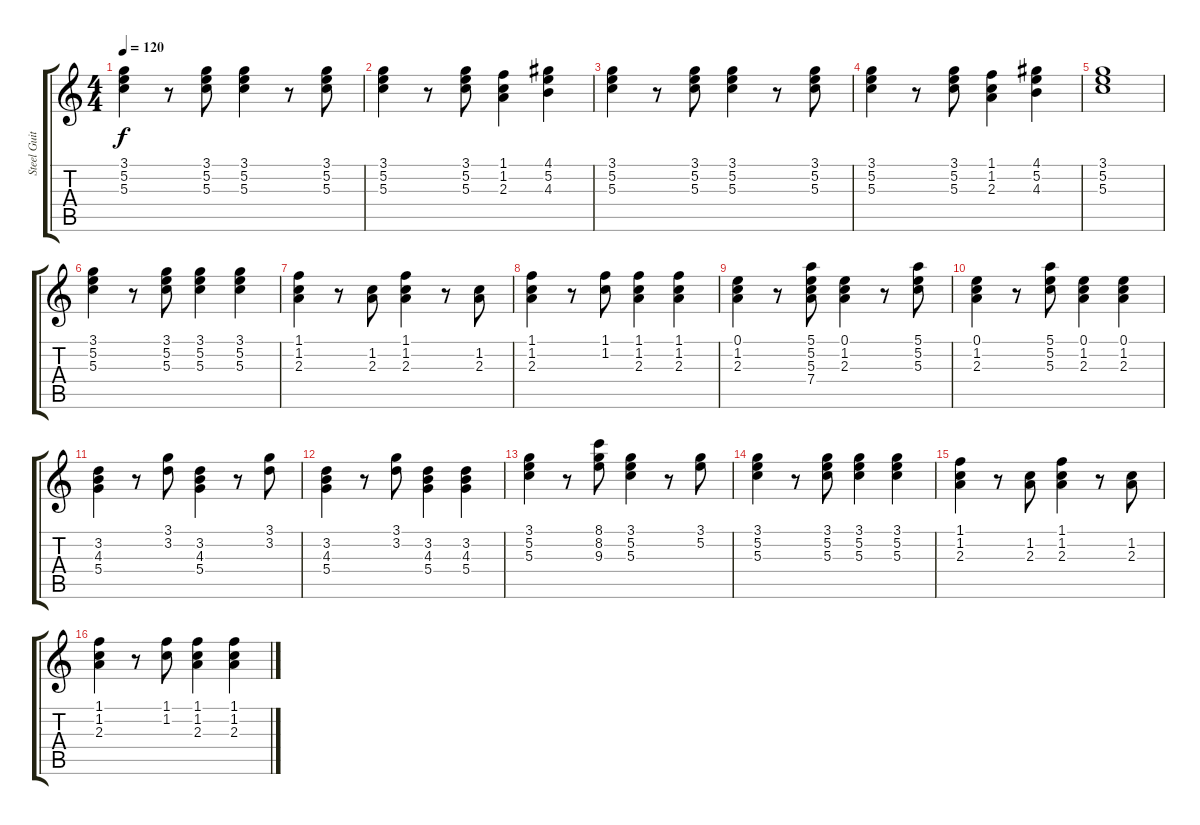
\track ("Steel Guitar" "Steel Guit") {instrument acousticguitarsteel}
\staff {score tabs}
\tuning (E4 B3 G3 D3 A2 E2) {hide}
\ts (4 4)
\tempo 120
\clef g2
\ks c
(3.1 5.2 5.3).4{dy f instrument acousticguitarsteel} r.8 (3.1 5.2 5.3).8 (3.1 5.2 5.3).4 r.8 (3.1 5.2 5.3).8 |
(3.1 5.2 5.3).4 r.8 (3.1 5.2 5.3).8 (1.1 1.2 2.3).4 (4.1 5.2 4.3).4 |
(3.1 5.2 5.3).4 r.8 (3.1 5.2 5.3).8 (3.1 5.2 5.3).4 r.8 (3.1 5.2 5.3).8 |
(3.1 5.2 5.3).4 r.8 (3.1 5.2 5.3).8 (1.1 1.2 2.3).4 (4.1 5.2 4.3).4 |
(3.1 5.2 5.3).1 |
(3.1 5.2 5.3).4 r.8 (3.1 5.2 5.3).8 (3.1 5.2 5.3).4 (3.1 5.2 5.3).4 |
(1.1 1.2 2.3).4 r.8 (1.2 2.3).8 (1.1 1.2 2.3).4 r.8 (1.2 2.3).8 |
(1.1 1.2 2.3).4 r.8 (1.1 1.2).8 (1.1 1.2 2.3).4 (1.1 1.2 2.3).4 |
(0.1 1.2 2.3).4 r.8 (5.1 5.2 5.3 7.4).8 (0.1 1.2 2.3).4 r.8 (5.1 5.2 5.3).8 |
(0.1 1.2 2.3).4 r.8 (5.1 5.2 5.3).8 (0.1 1.2 2.3).4 (0.1 1.2 2.3).4 |
(3.2 4.3 5.4).4 r.8 (3.1 3.2).8 (3.2 4.3 5.4).4 r.8 (3.1 3.2).8 |
(3.2 4.3 5.4).4 r.8 (3.1 3.2).8 (3.2 4.3 5.4).4 (3.2 4.3 5.4).4 |
(3.1 5.2 5.3).4 r.8 (8.1 8.2 9.3).8 (3.1 5.2 5.3).4 r.8 (3.1 5.2).8 |
(3.1 5.2 5.3).4 r.8 (3.1 5.2 5.3).8 (3.1 5.2 5.3).4 (3.1 5.2 5.3).4 |
(1.1 1.2 2.3).4 r.8 (1.2 2.3).8 (1.1 1.2 2.3).4 r.8 (1.2 2.3).8 |
(1.1 1.2 2.3).4 r.8 (1.1 1.2).8 (1.1 1.2 2.3).4 (1.1 1.2 2.3).4
